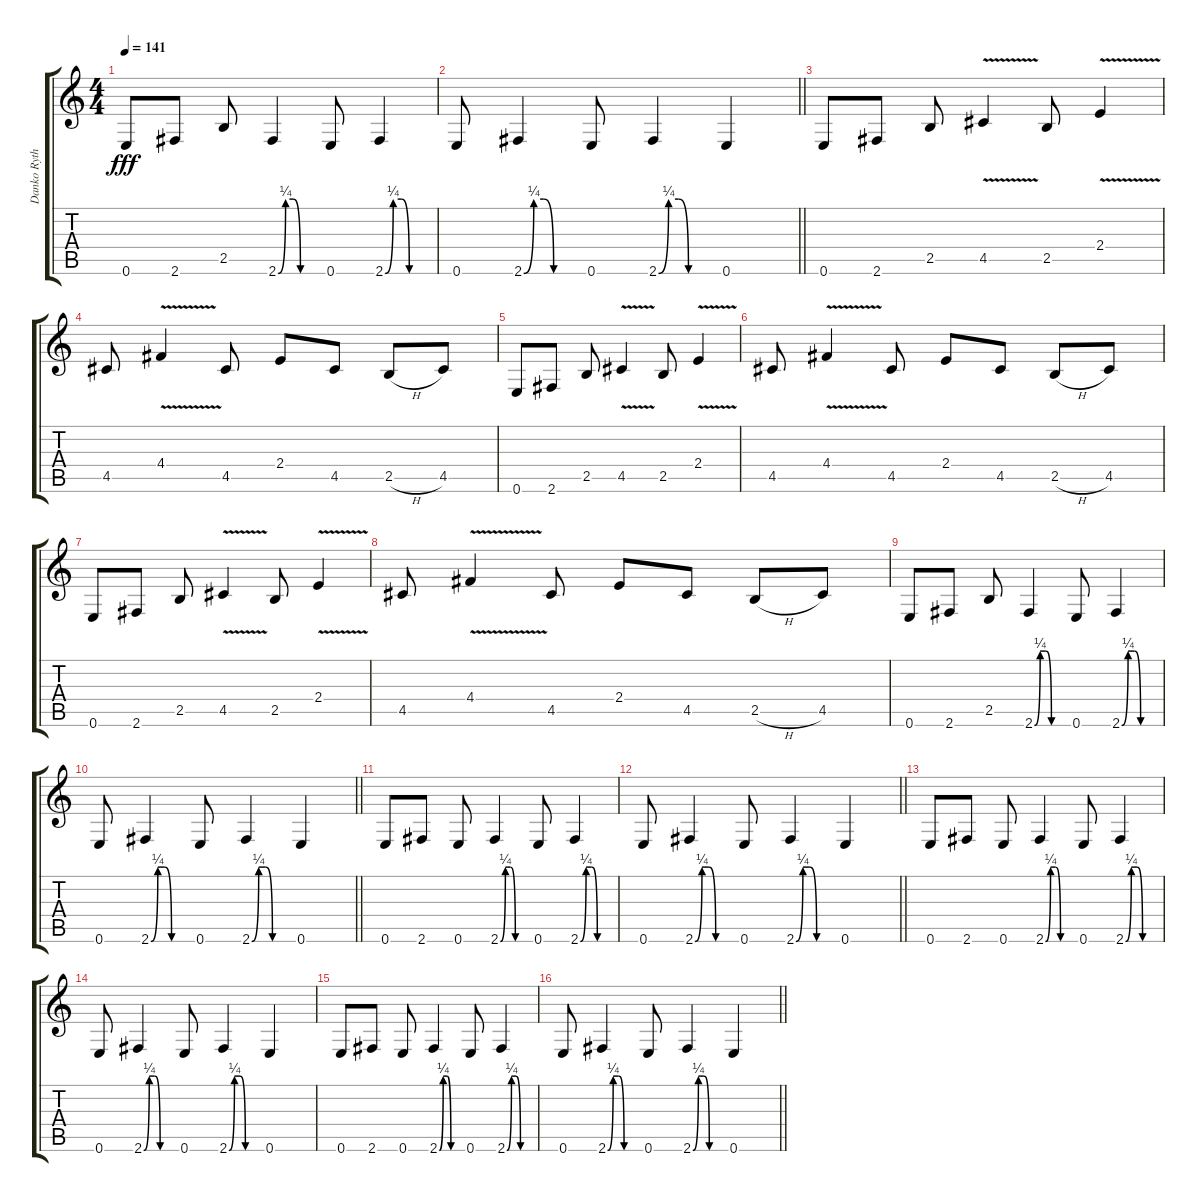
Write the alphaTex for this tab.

\track ("Danko Rythm Guitar" "Danko Ryth") {instrument overdrivenguitar}
\staff {score tabs}
\tuning (E4 B3 G3 D3 A2 E2) {hide}
\ts (4 4)
\tempo 141
\clef g2
\ks c
0.6.8{dy fff} 2.6.8 2.5.8 2.6{be (custom 0 0 10 1 20 1 30 0 60 0)}.4 0.6.8 2.6{be (custom 0 0 10 1 20 1 30 0 60 0)}.4 |
\barLineRight lightlight
0.6.8 2.6{be (custom 0 0 10 1 20 1 30 0 60 0)}.4 0.6.8 2.6{be (custom 0 0 10 1 20 1 30 0 60 0)}.4 0.6.4 |
0.6.8 2.6.8 2.5.8 4.5{v}.4 2.5.8 2.4{v}.4 |
4.5.8 4.4{v}.4 4.5.8 2.4.8 4.5.8 2.5{h}.8 4.5.8 |
0.6.8 2.6.8 2.5.8 4.5{v}.4 2.5.8 2.4{v}.4 |
4.5.8 4.4{v}.4 4.5.8 2.4.8 4.5.8 2.5{h}.8 4.5.8 |
0.6.8 2.6.8 2.5.8 4.5{v}.4 2.5.8 2.4{v}.4 |
4.5.8 4.4{v}.4 4.5.8 2.4.8 4.5.8 2.5{h}.8 4.5.8 |
0.6.8 2.6.8 2.5.8 2.6{be (custom 0 0 10 1 20 1 30 0 60 0)}.4 0.6.8 2.6{be (custom 0 0 10 1 20 1 30 0 60 0)}.4 |
\barLineRight lightlight
0.6.8 2.6{be (custom 0 0 10 1 20 1 30 0 60 0)}.4 0.6.8 2.6{be (custom 0 0 10 1 20 1 30 0 60 0)}.4 0.6.4 |
0.6.8 2.6.8 0.6.8 2.6{be (custom 0 0 10 1 20 1 30 0 60 0)}.4 0.6.8 2.6{be (custom 0 0 10 1 20 1 30 0 60 0)}.4 |
\barLineRight lightlight
0.6.8 2.6{be (custom 0 0 10 1 20 1 30 0 60 0)}.4 0.6.8 2.6{be (custom 0 0 10 1 20 1 30 0 60 0)}.4 0.6.4 |
0.6.8 2.6.8 0.6.8 2.6{be (custom 0 0 10 1 20 1 30 0 60 0)}.4 0.6.8 2.6{be (custom 0 0 10 1 20 1 30 0 60 0)}.4 |
0.6.8 2.6{be (custom 0 0 10 1 20 1 30 0 60 0)}.4 0.6.8 2.6{be (custom 0 0 10 1 20 1 30 0 60 0)}.4 0.6.4 |
0.6.8 2.6.8 0.6.8 2.6{be (custom 0 0 10 1 20 1 30 0 60 0)}.4 0.6.8 2.6{be (custom 0 0 10 1 20 1 30 0 60 0)}.4 |
\barLineRight lightlight
0.6.8 2.6{be (custom 0 0 10 1 20 1 30 0 60 0)}.4 0.6.8 2.6{be (custom 0 0 10 1 20 1 30 0 60 0)}.4 0.6.4
